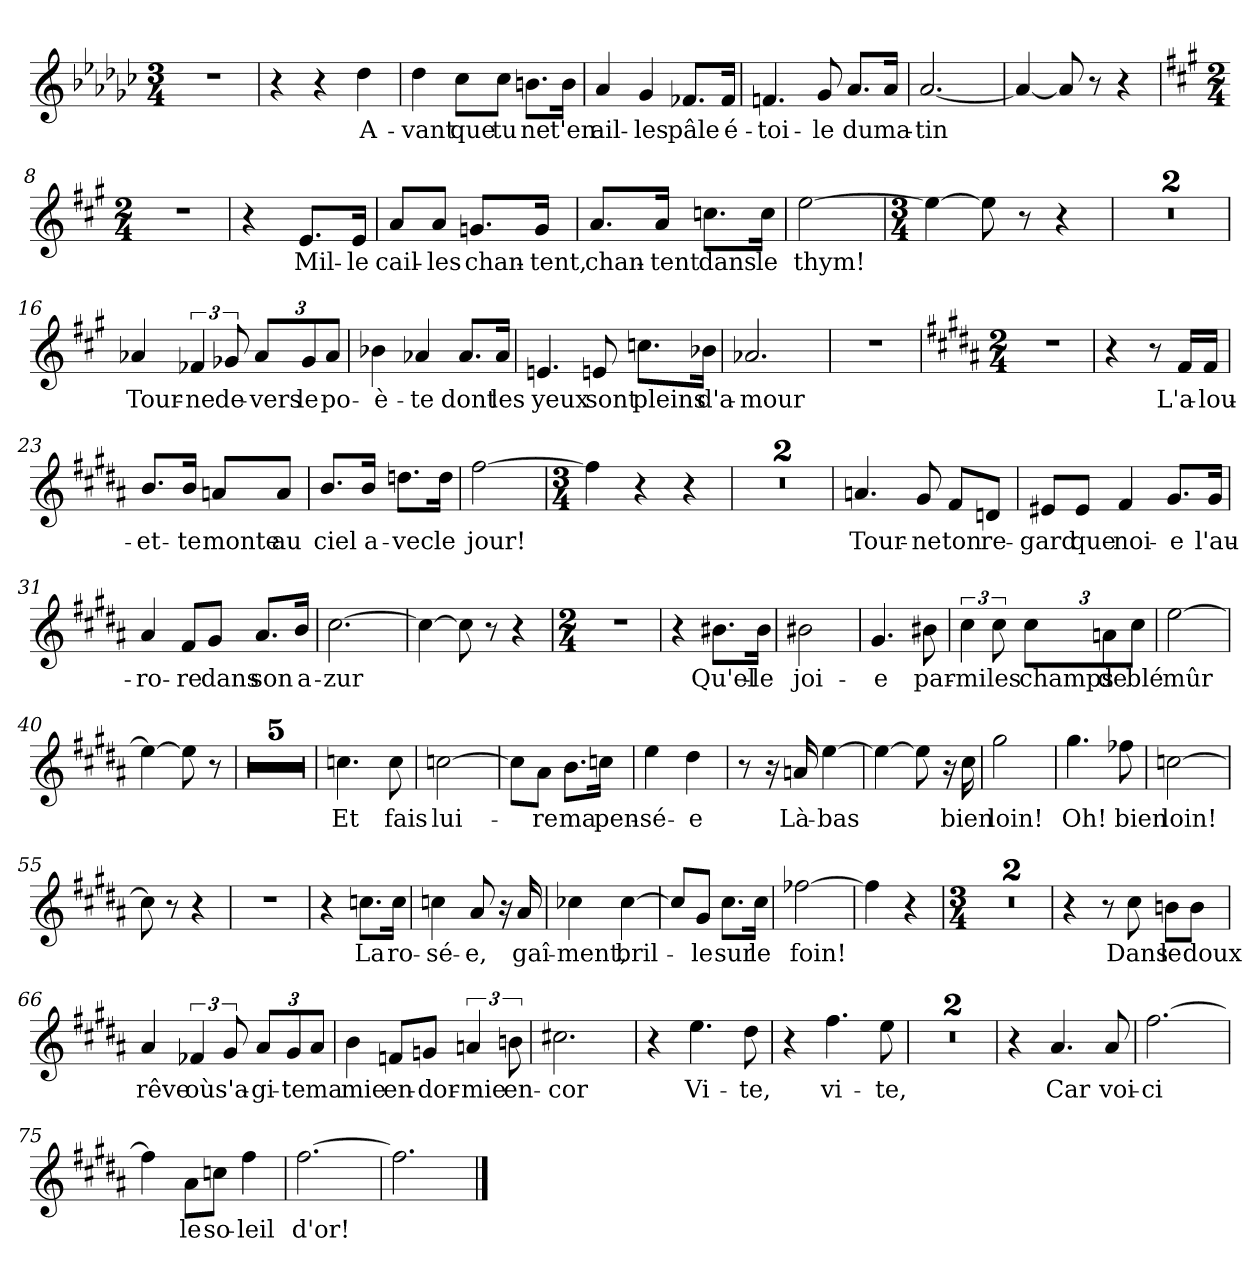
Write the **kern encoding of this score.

**kern	**text
*part1	*part1
*staff1	*staff1
*clefG2	*
*k[b-e-a-d-g-c-]	*
*M3/4	*
=1	=1
2.r	.
=2	=2
4r	.
4r	.
!	!LO:LY:b
4dd-\	A-
=3	=3
!	!LO:LY:b
4dd-\	-vant
!	!LO:LY:b
8cc-\L	que
!	!LO:LY:b
8cc-\J	tu
!	!LO:LY:b
8.bn\L	ne
!	!LO:LY:b
16b\Jk	t'en
=4	=4
!	!LO:LY:b
4a-/	ail-
!	!LO:LY:b
4g-/	-les
!	!LO:LY:b
8.f-X/L	pâle
!	!LO:LY:b
16f-/Jk	é-
=5	=5
!	!LO:LY:b
4.fn/	-toi-
!	!LO:LY:b
8g-/	-le
!	!LO:LY:b
8.a-/L	du
!	!LO:LY:b
16a-/Jk	ma-
=6	=6
!	!LO:LY:b
[2.a-/	-tin
=7	=7
4a-/_	.
8a-/]	.
8r	.
4r	.
=8	=8
*k[f#c#g#]	*
*M2/4	*
2r	.
=9	=9
4r	.
!	!LO:LY:b
8.e/L	Mil-
!	!LO:LY:b
16e/Jk	-le
!!LO:LB:g=z
=10	=10
!	!LO:LY:b
8a/L	cail-
!	!LO:LY:b
8a/J	-les
!	!LO:LY:b
8.gn/L	chan-
!	!LO:LY:b
16g/Jk	-tent,
=11	=11
!	!LO:LY:b
8.a/L	chan-
!	!LO:LY:b
16a/Jk	-tent
!	!LO:LY:b
8.ccn\L	dans
!	!LO:LY:b
16cc\Jk	le
=12	=12
!	!LO:LY:b
[2ee\	thym!
=13	=13
*M3/4	*
4ee\_	.
8ee\]	.
8r	.
4r	.
=14	=14
2.r	.
=15	=15
2.r	.
=16	=16
!	!LO:LY:b
4a-X/	Tour-
!	!LO:LY:b
6f-X/	-ne
!	!LO:LY:b
12g-X/	de-
!	!LO:LY:b
12a-/L	-vers
!	!LO:LY:b
12g-/	-le
!	!LO:LY:b
12a-/J	po-
=17	=17
!	!LO:LY:b
4b-X\	-è-
!	!LO:LY:b
4a-X/	-te
!	!LO:LY:b
8.a-/L	dont
!	!LO:LY:b
16a-/Jk	les
!!LO:LB:g=z
=18	=18
!	!LO:LY:b
4.en/	yeux
!	!LO:LY:b
8en/	sont
!	!LO:LY:b
8.ccn\L	pleins
!	!LO:LY:b
16b-X\Jk	d'a-
=19	=19
!	!LO:LY:b
2.a-X/	-mour
=20	=20
2.r	.
=21	=21
*k[f#c#g#d#a#]	*
*M2/4	*
2r	.
=22	=22
4r	.
8r	.
!	!LO:LY:b
16f#/LL	L'a-
!	!LO:LY:b
16f#/JJ	-lou-
=23	=23
!	!LO:LY:b
8.b/L	-et-
!	!LO:LY:b
16b/Jk	-te
!	!LO:LY:b
8an/L	monte
!	!LO:LY:b
8a/J	au
=24	=24
!	!LO:LY:b
8.b/L	ciel
!	!LO:LY:b
16b/Jk	a-
!	!LO:LY:b
8.ddn\L	-vec
!	!LO:LY:b
16dd\Jk	le
=25	=25
!	!LO:LY:b
[2ff#\	jour!
=26	=26
*M3/4	*
4ff#\]	.
4r	.
4r	.
=27	=27
2.r	.
!!LO:LB:g=z
=28	=28
2.r	.
=29	=29
!	!LO:LY:b
4.an/	Tour-
!	!LO:LY:b
8g#/	-ne
!	!LO:LY:b
8f#/L	ton
!	!LO:LY:b
8dn/J	re-
=30	=30
!	!LO:LY:b
8e#X/L	-gard
!	!LO:LY:b
8e#/J	que
!	!LO:LY:b
4f#/	noi-
!	!LO:LY:b
8.g#/L	-e
!	!LO:LY:b
16g#/Jk	l'au-
=31	=31
!	!LO:LY:b
4a#/	-ro-
!	!LO:LY:b
8f#/L	-re
!	!LO:LY:b
8g#/J	dans
!	!LO:LY:b
8.a#/L	son
!	!LO:LY:b
16b/Jk	a-
=32	=32
!	!LO:LY:b
[2.cc#\	-zur
=33	=33
4cc#\_	.
8cc#\]	.
8r	.
4r	.
=34	=34
*M2/4	*
2r	.
=35	=35
4r	.
!	!LO:LY:b
8.b#X\L	Qu'el-
!	!LO:LY:b
16b#\Jk	-le
=36	=36
!	!LO:LY:b
2b#X\	joi-
=37	=37
!	!LO:LY:b
4.g#/	-e
!	!LO:LY:b
8b#X\	par-
!!LO:LB:g=z
=38	=38
!	!LO:LY:b
6cc#\	-mi
!	!LO:LY:b
12cc#\	les
!	!LO:LY:b
12cc#\L	champs
!	!LO:LY:b
12an\	de
!	!LO:LY:b
12cc#\J	blé
=39	=39
!	!LO:LY:b
[2ee\	mûr
=40	=40
4ee\_	.
8ee\]	.
8r	.
=41	=41
2r	.
=42	=42
2r	.
=43	=43
*k[b-e-a-d-g-c-]	*
2r	.
=44	=44
2r	.
=45	=45
2r	.
=46	=46
!	!LO:LY:b
4.ccn\	Et
!	!LO:LY:b
8cc\	fais
=47	=47
!	!LO:LY:b
[2ccn\	lui-
=48	=48
8cc\L]	.
!	!LO:LY:b
8a-\J	-re
!	!LO:LY:b
8.b-\L	ma
!	!LO:LY:b
16ccn\Jk	pen-
=49	=49
!	!LO:LY:b
4ee-\	-sé-
!	!LO:LY:b
4dd-\	-e
!!LO:LB:g=z
=50	=50
8r	.
16r	.
!	!LO:LY:b
16an/	Là-
!	!LO:LY:b
[4ee-\	-bas
=51	=51
4ee-\_	.
8ee-\]	.
16r	.
!	!LO:LY:b
16cc-\	bien
=52	=52
!	!LO:LY:b
2gg-\	loin!
=53	=53
!	!LO:LY:b
4.gg-\	Oh!
!	!LO:LY:b
8ff-X\	bien
=54	=54
!	!LO:LY:b
[2ccn\	loin!
=55	=55
8cc\]	.
8r	.
4r	.
=56	=56
2r	.
=57	=57
4r	.
!	!LO:LY:b
8.ccn\L	La
!	!LO:LY:b
16cc\Jk	ro-
=58	=58
!	!LO:LY:b
4ccn\	-sé-
!	!LO:LY:b
8a-/	-e,
16r	.
!	!LO:LY:b
16a-/	gaî-
=59	=59
!	!LO:LY:b
4cc-X\	-ment,
!	!LO:LY:b
[4cc-\	bril-
=60	=60
8cc-/L]	.
!	!LO:LY:b
8g-/J	-le
!	!LO:LY:b
8.cc-\L	sur
!	!LO:LY:b
16cc-\Jk	le
!!LO:LB:g=z
=61	=61
!	!LO:LY:b
[2ff-X\	foin!
=62	=62
4ff-\]	.
4r	.
=63	=63
*M3/4	*
2.r	.
=64	=64
2.r	.
=65	=65
4r	.
8r	.
!	!LO:LY:b
8cc-\	Dans
!	!LO:LY:b
8bn\L	le
!	!LO:LY:b
8b\J	doux
=66	=66
!	!LO:LY:b
4a-/	rêve
!	!LO:LY:b
6f-X/	où
!	!LO:LY:b
12g-/	s'a-
!	!LO:LY:b
12a-/L	-gi-
!	!LO:LY:b
12g-/	-te
!	!LO:LY:b
12a-/J	ma
=67	=67
!	!LO:LY:b
4b-\	mie
!	!LO:LY:b
8fn/L	en-
!	!LO:LY:b
8gn/J	-dor-
!	!LO:LY:b
6an/	-mie
!	!LO:LY:b
12bn\	en-
=68	=68
!	!LO:LY:b
2.cc#X\	-cor
=69	=69
4r	.
!	!LO:LY:b
4.ee-\	Vi-
!	!LO:LY:b
8dd-\	-te,
=70	=70
4r	.
!	!LO:LY:b
4.ff\	vi-
!	!LO:LY:b
8ee-\	-te,
!!LO:LB:g=z
=71	=71
2.r	.
=72	=72
2.r	.
=73	=73
4r	.
!	!LO:LY:b
4.a-/	Car
!	!LO:LY:b
8a-/	voi-
=74	=74
!	!LO:LY:b
[2.ff\	-ci
=75	=75
4ff\]	.
!	!LO:LY:b
8a-\L	le
!	!LO:LY:b
8ccn\J	so-
!	!LO:LY:b
4ff\	-leil
=76	=76
!	!LO:LY:b
[2.ff\	d'or!
=77	=77
2.ff\]	.
==	==
*-	*-
